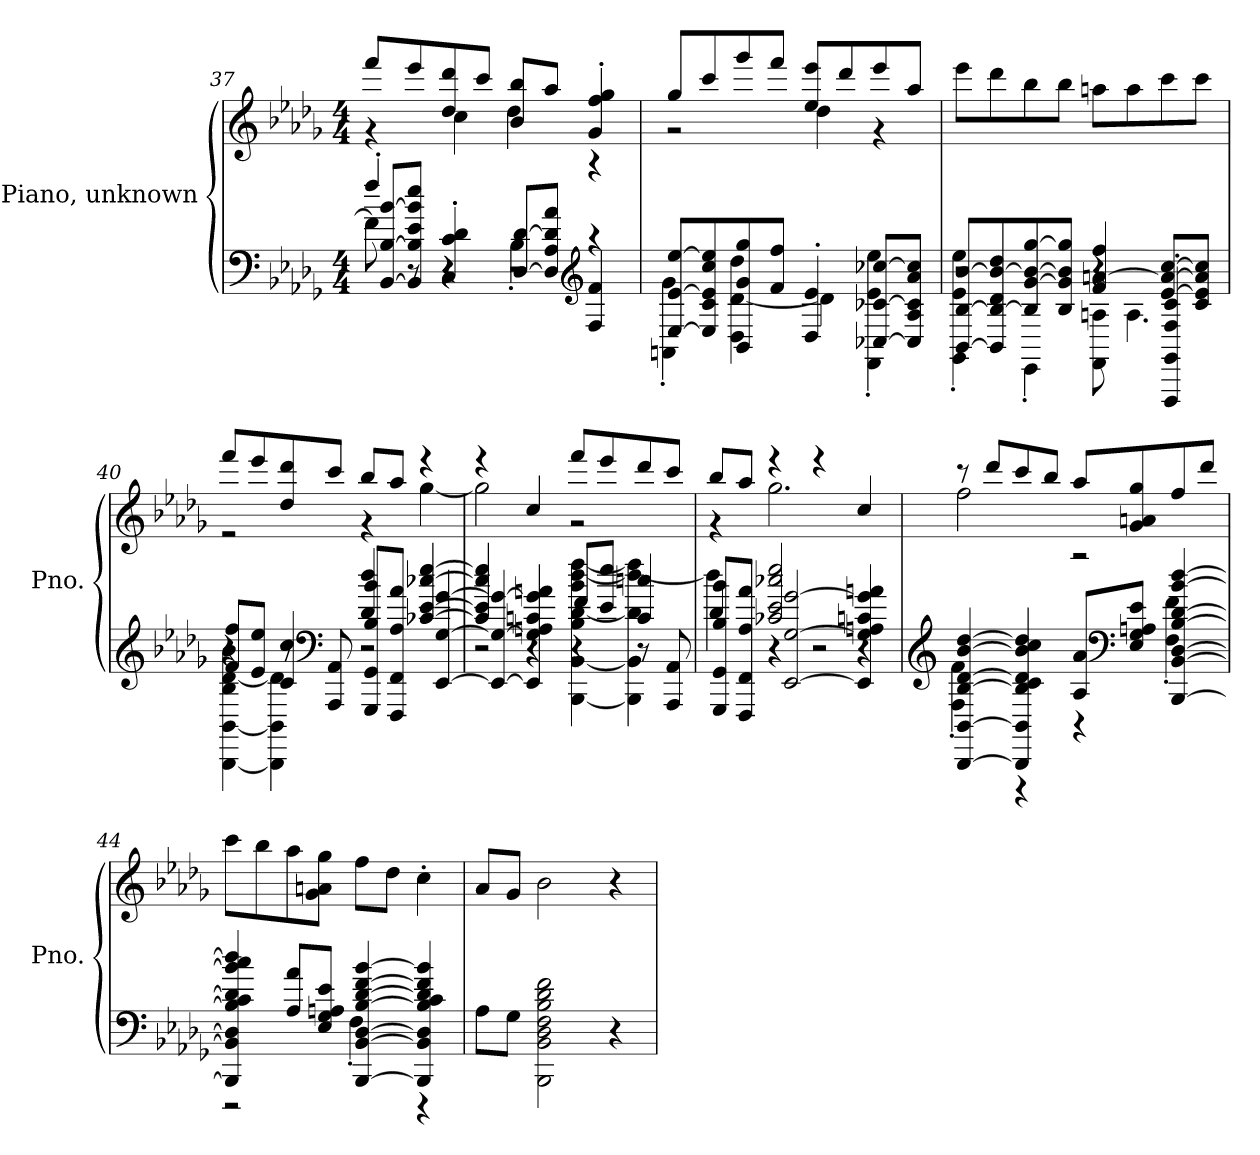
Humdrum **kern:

**kern	**kern
*part1	*part1
*staff2	*staff1
*I"Piano, unknown	*
*I'Pno.	*
*clefF4	*clefG2
*k[b-e-a-d-g-]	*k[b-e-a-d-g-]
*M4/4	*M4/4
=37	=37
*^	*^
*	*^	*	*
4ff'/	8f\]	[8BB-/ [8B-/ [8b-/L	8fff/L	4r
.	8r	8BB-/] 8B-/] 8e-/ 8b-/] 8ee-/J	8eee-/	.
4r	4r	4C/' 4c/' 4d-/'	8dd-/ 8ddd-/	4cc\
.	.	.	8ccc/J	.
2r	4B-'\	[8D-/ [8d-/L	8b-/ 8bb-/L	4dd-\
.	.	8D-/] 8A-/ 8d-/] 8a-/J	8aa-/J	.
*clefG2	*	*	*	*
.	4r	4F/ 4f/	4g-/' 4ff/' 4gg-/'	4r
*	*v	*v	*	*
=38	=38	=38	=38
[8E-/ [8e-/ [8ee-/L	4AAn\' 4g-\'	8gg-/L	2r
8E-/] 8c/ 8e-/] 8cc/ 8ee-/]	.	8ccc/	.
8BB-/ 8g-/ 8gg-/	4D-\ [4d-\ 4dd-\	8ggg-/	.
8f/ 8ff/J	.	8fff/J	.
4D-/' 4e-/'	4d-\]	8ee-/ 8eee-/L	4dd-\
.	.	8ddd-/	.
[8C-X/ [8c-X/ [8cc-X/L	4FF\' 4e-\' 4ee-\'	8eee-/	4r
8C-/] 8A-/ 8c-/] 8a-/ 8cc-/]J	.	8aa-/J	.
*	*	*v	*v
!!LO:LB:g=z
=39	=39	=39
*	*^	*
[8BB-/ [8B-/ [8b-/L	4GG-\' 4e-\' 4ee-\'	2r	8eee-\L
8BB-/] 8B-/_ 8d-/ 8b-/_ 8dd-/	.	.	8ddd-\
8B-/] [8g-/ 8b-/_ [8gg-/	4EE-'\	.	8bb-\
8B-/ 8g-/] 8b-/] 8gg-/]J	.	.	8bb-\J
4f/ [4an/ 4ff/	8FF\ 8An\	4r	8aan\L
.	4.A\	.	8aa\
[8e-/ 8a/_ [8cc/L	.	4FFF/' 4GG-/' 4F/' 4c/'	8ccc\
8c/ 8e-/] 8a/] 8cc/]J	.	.	8ccc\J
=40	=40	=40	=40
*	*	*	*^
4r	[4BBB-\ [4BB-\ 4B-\ [4d-\ 4b-\	8f/ 8ff/L	8fff/L	2r
.	.	8e-/ 8ee-/J	8eee-/	.
4c/ 4cc/	4BBB-\] 4BB-\] 4d-\]	8r	8dd-/ 8ddd-/	.
*clefF4	*	*	*	*
.	.	8AAA-/ 8AA-/	8ccc/J	.
4d-/ 4dd-/	2r	8GGG-/ 8GG-/ 8B-/ 8b-/L	8bb-/L	4r
.	.	8FFF/ 8FF/ 8A-/ 8a-/J	8aa-/J	.
[4c-X/ [4e-/ [4cc-X/ [4ee-/	.	[4EE-/ [4G-/ [4g-/	4r	[4gg-\
=41	=41	=41	=41	=41
4c-/] 4e-/] 4cc-/] 4ee-/]	2r	4EE-/_ 4G-/_ 4g-/_	4r	2gg-\]
4r	.	4EE-/] 4G-/] 4An/ 4cn/ 4g-/] 4an/	4cc/	.
4r	[4BBB-\ [4BB-\ 4B-\ [4d-\ 4b-\ [4dd-\ [4ff\	8f/L	8fff/L	2r
.	.	8e-/ 8ee-/J	8eee-/	.
4c/ 4ccn/	4BBB-\] 4BB-\] 4d-\] 4dd-\_ 4ff\]	8r	8ddd-/	.
.	.	8AAA-/ 8AA-/	8ccc/J	.
!!LO:LB:g=z	!!
=42	=42	=42	=42	=42
4d-/	4dd-\]	8GGG-/ 8GG-/ 8B-/ 8b-/L	8bb-/L	4r
.	.	8FFF/ 8FF/ 8A-/ 8a-/J	8aa-/J	.
2c-X/ 2e-/ 2cc-X/ 2ee-/	4r	[2EE-/ [2G-/ [2g-/	4r	2.gg-\
.	2r	.	4r	.
4r	.	4EE-/] 4G-/] 4An/ 4cn/ 4g-/] 4an/	4cc/	.
*v	*v	*v	*	*
=43	=43	=43
*clefG2	*	*
*^	*	*
[4BBB-/ [4BB-/ [4B-/ [4d-/ [4b-/ [4dd-/	4F\' 4f\'	8r	2ff\
.	.	8ddd-/L	.
4BBB-/] 4BB-/] 4B-/] 4c/ 4d-/] 4b-/] 4cc/ 4dd-/]	4r	8ccc/	.
.	.	8bb-/J	.
8A-/ 8a-/L	4r	8aa-/L	2r
*clefF4	*	*	*
8E-/ 8G-/ 8An/ 8e-/J	.	8g-/ 8an/ 8gg-/	.
[4BBB-/ [4BB-/ [4D-/ [4B-/ [4d-/ [4b-/ [4dd-/	4F\' 4f\'	8ff/	.
.	.	8ddd-/J	.
*	*	*v	*v
=44	=44	=44
4BBB-/] 4BB-/] 4D-/] 4B-/] 4c/ 4d-/] 4b-/] 4cc/ 4dd-/]	2r	8ccc\L
.	.	8bb-\
8A-/ 8a-/L	.	8aa-\
8E-/ 8G-/ 8An/ 8e-/J	.	8g-\ 8an\ 8gg-\J
[4BBB-/ [4BB-/ [4D-/ [4B-/ [4d-/ [4f/ [4b-/	4F'\	8ff\L
.	.	8dd-\J
4BBB-/] 4BB-/] 4D-/] 4B-/] 4c/ 4d-/] 4f/] 4b-/]	4r	4cc'\
*v	*v	*
=45	=45
8A-\L	8a-/L
8G-\J	8g-/J
2BBB-\ 2BB-\ 2D-\ 2F\ 2B-\ 2d-\ 2f\	2b-\
4r	4r
=	=
*-	*-
